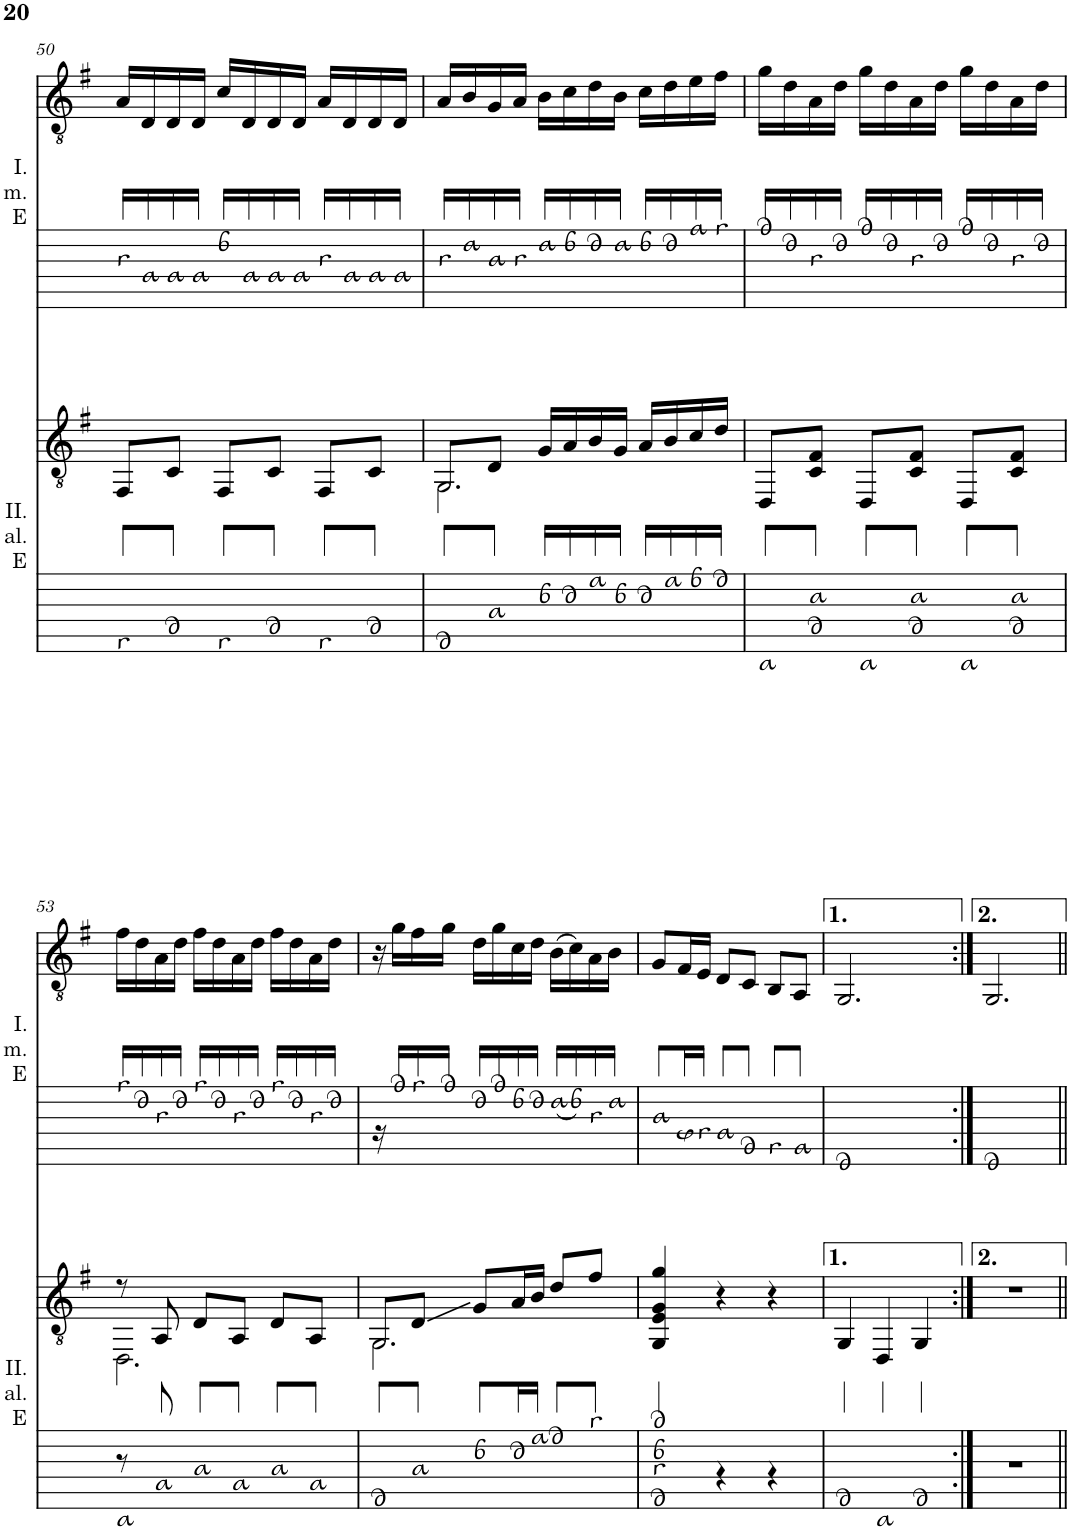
**kern	**kern	**kern	**kern
*part2	*part2	*part1	*part1
*staff4	*staff3	*staff2	*staff1
*I"II. arch lute in E	*	*I"I. man dora in E	*
*I'II. al. E	*	*I'I. m. E	*
!!LO:PB:g=z
*	*clefGv2	*	*clefGv2
*k[f#]	*k[f#]	*k[f#]	*k[f#]
*M3/4	*M3/4	*M3/4	*M3/4
=50	=50	=50	=50
8FF#/L	8FF#/L	16A/LL	16A/LL
.	.	16D/	16D/
8C/J	8C/J	16D/	16D/
.	.	16D/JJ	16D/JJ
8FF#/L	8FF#/L	16c/LL	16c/LL
.	.	16D/	16D/
8C/J	8C/J	16D/	16D/
.	.	16D/JJ	16D/JJ
8FF#/L	8FF#/L	16A/LL	16A/LL
.	.	16D/	16D/
8C/J	8C/J	16D/	16D/
.	.	16D/JJ	16D/JJ
=51	=51	=51	=51
*^	*^	*	*
8GG/L	2.GG	8GG/L	2.GG\	16A/LL	16A/LL
.	.	.	.	16B/	16B/
8D/J	.	8D/J	.	16G/	16G/
.	.	.	.	16A/JJ	16A/JJ
16G/LL	.	16G/LL	.	16B/LL	16B\LL
16A/	.	16A/	.	16c/	16c\
16B/	.	16B/	.	16d/	16d\
16G/JJ	.	16G/JJ	.	16B/JJ	16B\JJ
16A/LL	.	16A/LL	.	16c/LL	16c\LL
16B/	.	16B/	.	16d/	16d\
16c/	.	16c/	.	16e/	16e\
16d/JJ	.	16d/JJ	.	16f#/JJ	16f#\JJ
*v	*v	*	*	*	*
*	*v	*v	*	*
=52	=52	=52	=52
8DD/L	8DD/L	16g/LL	16g\LL
.	.	16d/	16d\
8C/ 8F#/J	8C/ 8F#/J	16A/	16A\
.	.	16d/JJ	16d\JJ
8DD/L	8DD/L	16g/LL	16g\LL
.	.	16d/	16d\
8C/ 8F#/J	8C/ 8F#/J	16A/	16A\
.	.	16d/JJ	16d\JJ
8DD/L	8DD/L	16g/LL	16g\LL
.	.	16d/	16d\
8C/ 8F#/J	8C/ 8F#/J	16A/	16A\
.	.	16d/JJ	16d\JJ
!!LO:LB:g=z
=53	=53	=53	=53
*^	*^	*	*
8r	2.DD	8r	2.DD\	16f#/LL	16f#\LL
.	.	.	.	16d/	16d\
8AA/	.	8AA/	.	16A/	16A\
.	.	.	.	16d/JJ	16d\JJ
8D/L	.	8D/L	.	16f#/LL	16f#\LL
.	.	.	.	16d/	16d\
8AA/J	.	8AA/J	.	16A/	16A\
.	.	.	.	16d/JJ	16d\JJ
8D/L	.	8D/L	.	16f#/LL	16f#\LL
.	.	.	.	16d/	16d\
8AA/J	.	8AA/J	.	16A/	16A\
.	.	.	.	16d/JJ	16d\JJ
=54	=54	=54	=54	=54	=54
8GG/L	2.GG	8GG/L	2.GG\	16r	16r
.	.	.	.	16g/LL	16g\LL
8D/J	.	8D/J	.	16f#/	16f#\
.	.	.	.	16g/JJ	16g\JJ
8G/L	.	8G/L	.	16d/LL	16d\LL
.	.	.	.	16g/	16g\
16A/L	.	16A/L	.	16c/	16c\
16B/JJ	.	16B/JJ	.	16d/JJ	16d\JJ
8d/L	.	8d/L	.	16B/LL	(16B\LL
.	.	.	.	16c/	16c\)
8f#/J	.	8f#/J	.	16A/	16A\
.	.	.	.	16B/JJ	16B\JJ
*v	*v	*	*	*	*
*	*v	*v	*	*
=55	=55	=55	=55
4GG/ 4E/ 4G/ 4g/	4GG/ 4E/ 4G/ 4g/	8G/L	8G/L
.	.	16F#/L	16F#/L
.	.	16E/JJ	16E/JJ
4r	4r	8D/L	8D/L
.	.	8C/J	8C/J
4r	4r	8BB/L	8BB/L
.	.	8AA/J	8AA/J
=56	=56	=56	=56
4GG/	4GG/	2.GG	2.GG/
4DD/	4DD/	.	.
4GG/	4GG/	.	.
=57:|!	=57:|!	=57:|!	=57:|!
2.r	2.r	2.GG	2.GG/
=||	=||	=||	=||
*-	*-	*-	*-
